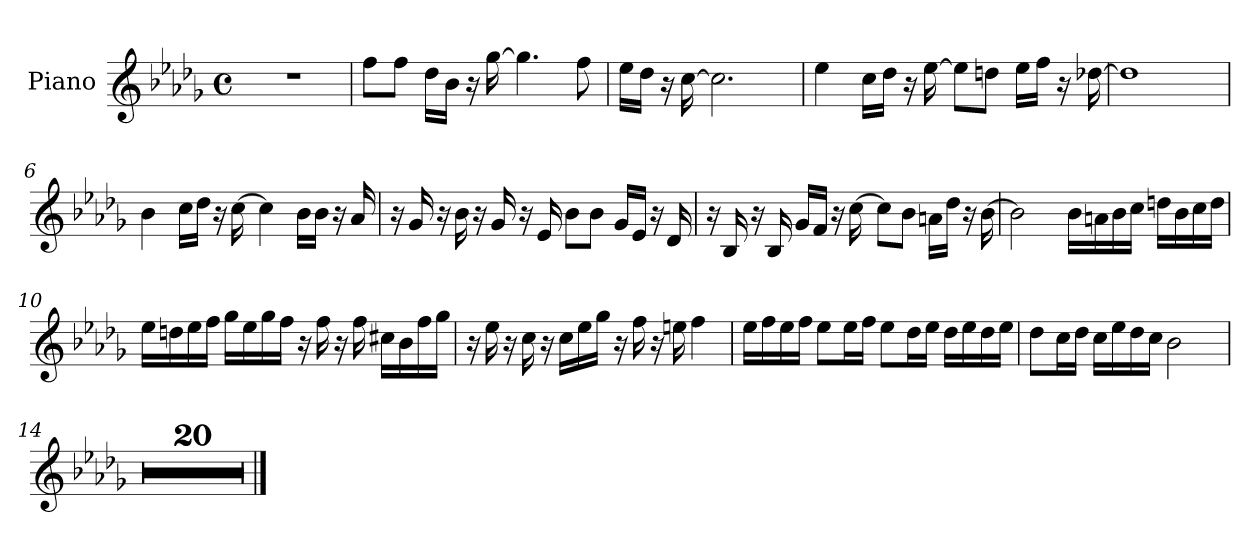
**kern
*part1
*staff1
*I"Piano
*I'Pno.
*clefG2
*k[b-e-a-d-g-]
*M4/4
*met(c)
=1
1r
=2
8ff\L
8ff\J
16dd-\LL
16b-\JJ
16r
[16gg-\
4.gg-\]
8ff\
=3
16ee-\LL
16dd-\JJ
16r
[16cc\
2.cc\]
=4
4ee-\
16cc\LL
16dd-\JJ
16r
[16ee-\
8ee-\L]
8ddn\J
16ee-\LL
16ff\JJ
16r
[16dd-X\
=5
1dd-]
!!LO:LB:g=z
=6
4b-\
16cc\LL
16dd-\JJ
16r
[16cc\
4cc\]
16b-\LL
16b-\JJ
16r
16a-/
=7
16r
16g-/
16r
16b-\
16r
16g-/
16r
16e-/
8b-\L
8b-\J
16g-/LL
16e-/JJ
16r
16d-/
=8
16r
16B-/
16r
16B-/
16g-/LL
16f/JJ
16r
[16cc\
8cc\L]
8b-\J
16an\LL
16dd-\JJ
16r
[16b-\
!!LO:LB:g=z
=9
2b-\]
16b-\LL
16an\
16b-\
16cc\JJ
16ddn\LL
16b-\
16cc\
16dd\JJ
=10
16ee-\LL
16ddn\
16ee-\
16ff\JJ
16gg-\LL
16ee-\
16gg-\
16ff\JJ
16r
16ff\
16r
16ff\
16cc#X\LL
16b-\
16ff\
16gg-\JJ
=11
16r
16ee-\
16r
16cc\
16r
16cc\LL
16ee-\
16gg-\JJ
16r
16ff\
16r
16een\
4ff\
!!LO:LB:g=z
=12
16ee-\LL
16ff\
16ee-\
16ff\JJ
8ee-\L
16ee-\L
16ff\JJ
8ee-\L
16dd-\L
16ee-\JJ
16dd-\LL
16ee-\
16dd-\
16ee-\JJ
=13
8dd-\L
16cc\L
16dd-\JJ
16cc\LL
16ee-\
16dd-\
16cc\JJ
2b-\
=14
1r
=15
1r
=16
1r
=17
1r
=18
1r
=19
1r
=20
1r
=21
1r
!!LO:LB:g=z
=22
1r
=23
1r
=24
1r
=25
1r
=26
1r
=27
1r
=28
1r
=29
1r
=30
1r
=31
1r
=32
1r
=33
1r
==
*-
